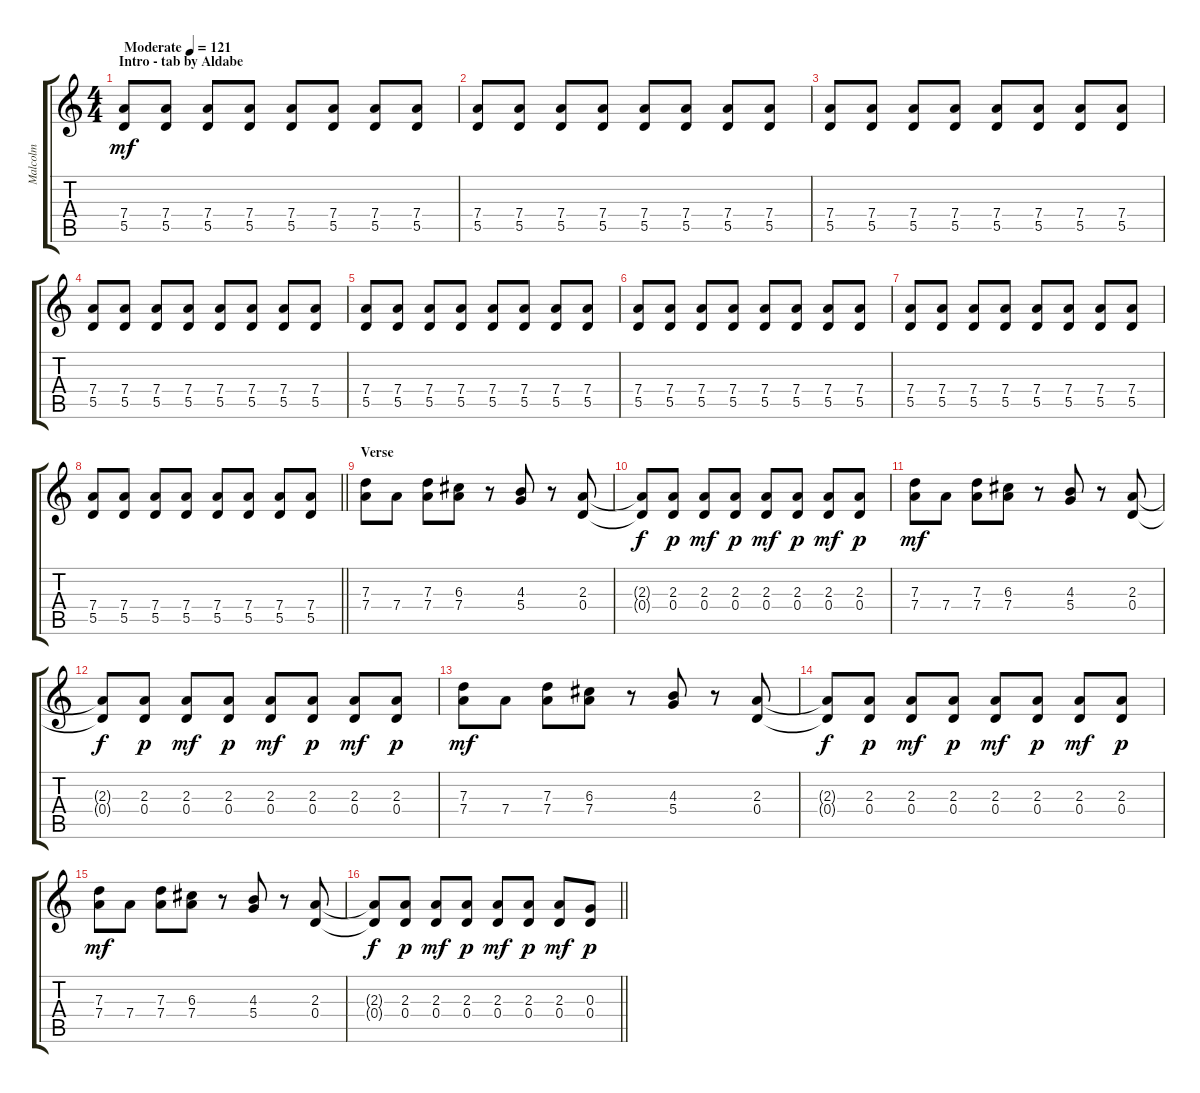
\track ("Malcolm" "Malcolm") {instrument distortionguitar}
\staff {score tabs}
\tuning (E4 B3 G3 D3 A2 E2) {hide}
\ts (4 4)
\section ("" "Intro - tab by Aldabe")
\tempo (121 "Moderate")
\clef g2
\ks c
(7.4 5.5).8{dy mf instrument distortionguitar} (7.4 5.5).8 (7.4 5.5).8 (7.4 5.5).8 (7.4 5.5).8 (7.4 5.5).8 (7.4 5.5).8 (7.4 5.5).8 |
(7.4 5.5).8 (7.4 5.5).8 (7.4 5.5).8 (7.4 5.5).8 (7.4 5.5).8 (7.4 5.5).8 (7.4 5.5).8 (7.4 5.5).8 |
(7.4 5.5).8 (7.4 5.5).8 (7.4 5.5).8 (7.4 5.5).8 (7.4 5.5).8 (7.4 5.5).8 (7.4 5.5).8 (7.4 5.5).8 |
(7.4 5.5).8 (7.4 5.5).8 (7.4 5.5).8 (7.4 5.5).8 (7.4 5.5).8 (7.4 5.5).8 (7.4 5.5).8 (7.4 5.5).8 |
(7.4 5.5).8 (7.4 5.5).8 (7.4 5.5).8 (7.4 5.5).8 (7.4 5.5).8 (7.4 5.5).8 (7.4 5.5).8 (7.4 5.5).8 |
(7.4 5.5).8 (7.4 5.5).8 (7.4 5.5).8 (7.4 5.5).8 (7.4 5.5).8 (7.4 5.5).8 (7.4 5.5).8 (7.4 5.5).8 |
(7.4 5.5).8 (7.4 5.5).8 (7.4 5.5).8 (7.4 5.5).8 (7.4 5.5).8 (7.4 5.5).8 (7.4 5.5).8 (7.4 5.5).8 |
\barLineRight lightlight
(7.4 5.5).8 (7.4 5.5).8 (7.4 5.5).8 (7.4 5.5).8 (7.4 5.5).8 (7.4 5.5).8 (7.4 5.5).8 (7.4 5.5).8 |
\section ("" "Verse")
(7.3 7.4).8 7.4.8 (7.3 7.4).8 (6.3 7.4).8 r.8 (4.3 5.4).8 r.8 (2.3 0.4).8 |
(2.3{t} 0.4{t}).8{dy f} (2.3 0.4).8{dy p} (2.3 0.4).8{dy mf} (2.3 0.4).8{dy p} (2.3 0.4).8{dy mf} (2.3 0.4).8{dy p} (2.3 0.4).8{dy mf} (2.3 0.4).8{dy p} |
(7.3 7.4).8{dy mf} 7.4.8 (7.3 7.4).8 (6.3 7.4).8 r.8 (4.3 5.4).8 r.8 (2.3 0.4).8 |
(2.3{t} 0.4{t}).8{dy f} (2.3 0.4).8{dy p} (2.3 0.4).8{dy mf} (2.3 0.4).8{dy p} (2.3 0.4).8{dy mf} (2.3 0.4).8{dy p} (2.3 0.4).8{dy mf} (2.3 0.4).8{dy p} |
(7.3 7.4).8{dy mf} 7.4.8 (7.3 7.4).8 (6.3 7.4).8 r.8 (4.3 5.4).8 r.8 (2.3 0.4).8 |
(2.3{t} 0.4{t}).8{dy f} (2.3 0.4).8{dy p} (2.3 0.4).8{dy mf} (2.3 0.4).8{dy p} (2.3 0.4).8{dy mf} (2.3 0.4).8{dy p} (2.3 0.4).8{dy mf} (2.3 0.4).8{dy p} |
(7.3 7.4).8{dy mf} 7.4.8 (7.3 7.4).8 (6.3 7.4).8 r.8 (4.3 5.4).8 r.8 (2.3 0.4).8 |
\barLineRight lightlight
(2.3{t} 0.4{t}).8{dy f} (2.3 0.4).8{dy p} (2.3 0.4).8{dy mf} (2.3 0.4).8{dy p} (2.3 0.4).8{dy mf} (2.3 0.4).8{dy p} (2.3 0.4).8{dy mf} (0.3 0.4).8{dy p}
